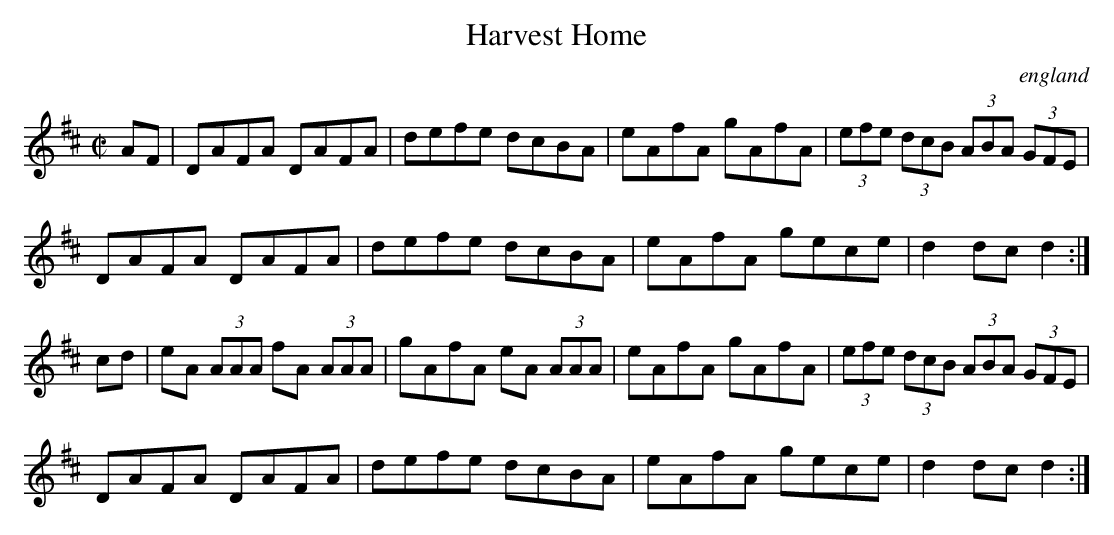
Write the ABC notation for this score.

X:1
T:Harvest Home
O:england
M:C|
L:1/8
K:D Major
AF|DAFA DAFA|defe dcBA|eAfA gAfA|(3efe (3dcB (3ABA (3GFE|
DAFA DAFA|defe dcBA|eAfA gece|d2dc d2:|
cd|eA (3AAA fA (3AAA|gAfA eA (3AAA|eAfA gAfA|(3efe (3dcB (3ABA (3GFE|
DAFA DAFA|defe dcBA|eAfA gece|d2dc d2:|
